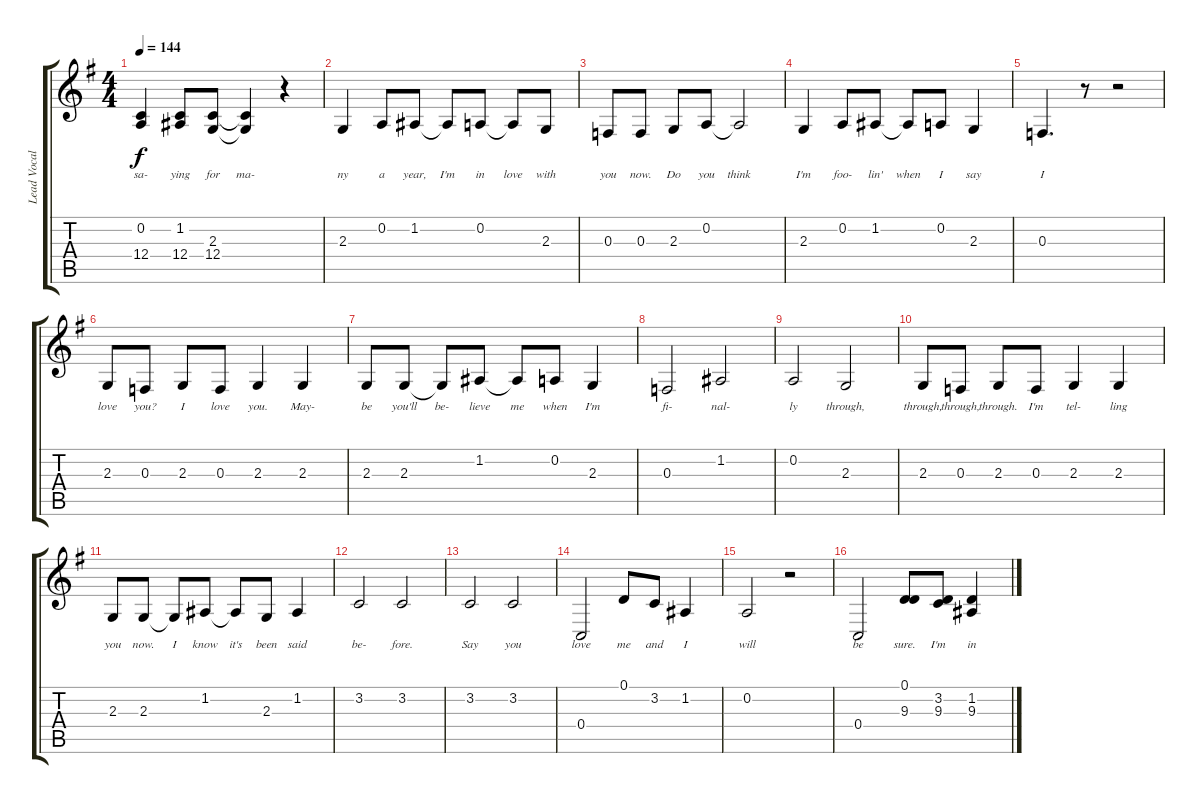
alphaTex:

\track ("Lead Vocals" "Lead Vocal") {instrument altosax}
\staff {score tabs}
\tuning (D4 A3 F3 C3 G2 D2) {hide}
\ts (4 4)
\tempo 144
\clef g2
\ks g
(0.2 12.4).4{lyrics (0 "sa-") lyrics (1 "") lyrics (2 "") lyrics (3 "") lyrics (4 "") dy f} (1.2 12.4).8{lyrics (0 "ying") lyrics (1 "") lyrics (2 "") lyrics (3 "") lyrics (4 "")} (2.3 12.4).8{lyrics (0 "for") lyrics (1 "") lyrics (2 "") lyrics (3 "") lyrics (4 "")} (2.3{t} 12.4{t}).4{lyrics (0 "ma-") lyrics (1 "") lyrics (2 "") lyrics (3 "") lyrics (4 "")} r.4 |
2.3.4{lyrics (0 "ny") lyrics (1 "") lyrics (2 "") lyrics (3 "") lyrics (4 "")} 0.2.8{lyrics (0 "a") lyrics (1 "") lyrics (2 "") lyrics (3 "") lyrics (4 "")} 1.2.8{lyrics (0 "year,") lyrics (1 "") lyrics (2 "") lyrics (3 "") lyrics (4 "")} 1.2{t}.8{lyrics (0 "I'm") lyrics (1 "") lyrics (2 "") lyrics (3 "") lyrics (4 "")} 0.2.8{lyrics (0 "in") lyrics (1 "") lyrics (2 "") lyrics (3 "") lyrics (4 "")} 0.2{t}.8{lyrics (0 "love") lyrics (1 "") lyrics (2 "") lyrics (3 "") lyrics (4 "")} 2.3.8{lyrics (0 "with") lyrics (1 "") lyrics (2 "") lyrics (3 "") lyrics (4 "")} |
0.3.8{lyrics (0 "you") lyrics (1 "") lyrics (2 "") lyrics (3 "") lyrics (4 "")} 0.3.8{lyrics (0 "now.") lyrics (1 "") lyrics (2 "") lyrics (3 "") lyrics (4 "")} 2.3.8{lyrics (0 "Do") lyrics (1 "") lyrics (2 "") lyrics (3 "") lyrics (4 "")} 0.2.8{lyrics (0 "you") lyrics (1 "") lyrics (2 "") lyrics (3 "") lyrics (4 "")} 0.2{t}.2{lyrics (0 "think") lyrics (1 "") lyrics (2 "") lyrics (3 "") lyrics (4 "")} |
2.3.4{lyrics (0 "I'm") lyrics (1 "") lyrics (2 "") lyrics (3 "") lyrics (4 "")} 0.2.8{lyrics (0 "foo-") lyrics (1 "") lyrics (2 "") lyrics (3 "") lyrics (4 "")} 1.2.8{lyrics (0 "lin'") lyrics (1 "") lyrics (2 "") lyrics (3 "") lyrics (4 "")} 1.2{t}.8{lyrics (0 "when") lyrics (1 "") lyrics (2 "") lyrics (3 "") lyrics (4 "")} 0.2.8{lyrics (0 "I") lyrics (1 "") lyrics (2 "") lyrics (3 "") lyrics (4 "")} 2.3.4{lyrics (0 "say") lyrics (1 "") lyrics (2 "") lyrics (3 "") lyrics (4 "")} |
0.3.4{d lyrics (0 "I") lyrics (1 "") lyrics (2 "") lyrics (3 "") lyrics (4 "")} r.8 r.2 |
2.3.8{lyrics (0 "love") lyrics (1 "") lyrics (2 "") lyrics (3 "") lyrics (4 "")} 0.3.8{lyrics (0 "you?") lyrics (1 "") lyrics (2 "") lyrics (3 "") lyrics (4 "")} 2.3.8{lyrics (0 "I") lyrics (1 "") lyrics (2 "") lyrics (3 "") lyrics (4 "")} 0.3.8{lyrics (0 "love") lyrics (1 "") lyrics (2 "") lyrics (3 "") lyrics (4 "")} 2.3.4{lyrics (0 "you.") lyrics (1 "") lyrics (2 "") lyrics (3 "") lyrics (4 "")} 2.3.4{lyrics (0 "May-") lyrics (1 "") lyrics (2 "") lyrics (3 "") lyrics (4 "")} |
2.3.8{lyrics (0 "be") lyrics (1 "") lyrics (2 "") lyrics (3 "") lyrics (4 "")} 2.3.8{lyrics (0 "you'll") lyrics (1 "") lyrics (2 "") lyrics (3 "") lyrics (4 "")} 2.3{t}.8{lyrics (0 "be-") lyrics (1 "") lyrics (2 "") lyrics (3 "") lyrics (4 "")} 1.2.8{lyrics (0 "lieve") lyrics (1 "") lyrics (2 "") lyrics (3 "") lyrics (4 "")} 1.2{t}.8{lyrics (0 "me") lyrics (1 "") lyrics (2 "") lyrics (3 "") lyrics (4 "")} 0.2.8{lyrics (0 "when") lyrics (1 "") lyrics (2 "") lyrics (3 "") lyrics (4 "")} 2.3.4{lyrics (0 "I'm") lyrics (1 "") lyrics (2 "") lyrics (3 "") lyrics (4 "")} |
0.3.2{lyrics (0 "fi-") lyrics (1 "") lyrics (2 "") lyrics (3 "") lyrics (4 "")} 1.2.2{lyrics (0 "nal-") lyrics (1 "") lyrics (2 "") lyrics (3 "") lyrics (4 "")} |
0.2.2{lyrics (0 "ly") lyrics (1 "") lyrics (2 "") lyrics (3 "") lyrics (4 "")} 2.3.2{lyrics (0 "through,") lyrics (1 "") lyrics (2 "") lyrics (3 "") lyrics (4 "")} |
2.3.8{lyrics (0 "through,") lyrics (1 "") lyrics (2 "") lyrics (3 "") lyrics (4 "")} 0.3.8{lyrics (0 "through,") lyrics (1 "") lyrics (2 "") lyrics (3 "") lyrics (4 "")} 2.3.8{lyrics (0 "through.") lyrics (1 "") lyrics (2 "") lyrics (3 "") lyrics (4 "")} 0.3.8{lyrics (0 "I'm") lyrics (1 "") lyrics (2 "") lyrics (3 "") lyrics (4 "")} 2.3.4{lyrics (0 "tel-") lyrics (1 "") lyrics (2 "") lyrics (3 "") lyrics (4 "")} 2.3.4{lyrics (0 "ling") lyrics (1 "") lyrics (2 "") lyrics (3 "") lyrics (4 "")} |
2.3.8{lyrics (0 "you") lyrics (1 "") lyrics (2 "") lyrics (3 "") lyrics (4 "")} 2.3.8{lyrics (0 "now.") lyrics (1 "") lyrics (2 "") lyrics (3 "") lyrics (4 "")} 2.3{t}.8{lyrics (0 "I") lyrics (1 "") lyrics (2 "") lyrics (3 "") lyrics (4 "")} 1.2.8{lyrics (0 "know") lyrics (1 "") lyrics (2 "") lyrics (3 "") lyrics (4 "")} 1.2{t}.8{lyrics (0 "it's") lyrics (1 "") lyrics (2 "") lyrics (3 "") lyrics (4 "")} 2.3.8{lyrics (0 "been") lyrics (1 "") lyrics (2 "") lyrics (3 "") lyrics (4 "")} 1.2.4{lyrics (0 "said") lyrics (1 "") lyrics (2 "") lyrics (3 "") lyrics (4 "")} |
3.2.2{lyrics (0 "be-") lyrics (1 "") lyrics (2 "") lyrics (3 "") lyrics (4 "")} 3.2.2{lyrics (0 "fore.") lyrics (1 "") lyrics (2 "") lyrics (3 "") lyrics (4 "")} |
3.2.2{lyrics (0 "Say") lyrics (1 "") lyrics (2 "") lyrics (3 "") lyrics (4 "")} 3.2.2{lyrics (0 "you") lyrics (1 "") lyrics (2 "") lyrics (3 "") lyrics (4 "")} |
0.4.2{lyrics (0 "love") lyrics (1 "") lyrics (2 "") lyrics (3 "") lyrics (4 "")} 0.1.8{lyrics (0 "me") lyrics (1 "") lyrics (2 "") lyrics (3 "") lyrics (4 "")} 3.2.8{lyrics (0 "and") lyrics (1 "") lyrics (2 "") lyrics (3 "") lyrics (4 "")} 1.2.4{lyrics (0 "I") lyrics (1 "") lyrics (2 "") lyrics (3 "") lyrics (4 "")} |
0.2.2{lyrics (0 "will") lyrics (1 "") lyrics (2 "") lyrics (3 "") lyrics (4 "")} r.2 |
0.4.2{lyrics (0 "be") lyrics (1 "") lyrics (2 "") lyrics (3 "") lyrics (4 "")} (0.1 9.3).8{lyrics (0 "sure.") lyrics (1 "") lyrics (2 "") lyrics (3 "") lyrics (4 "")} (3.2 9.3).8{lyrics (0 "I'm") lyrics (1 "") lyrics (2 "") lyrics (3 "") lyrics (4 "")} (1.2 9.3).4{lyrics (0 "in") lyrics (1 "") lyrics (2 "") lyrics (3 "") lyrics (4 "")}
